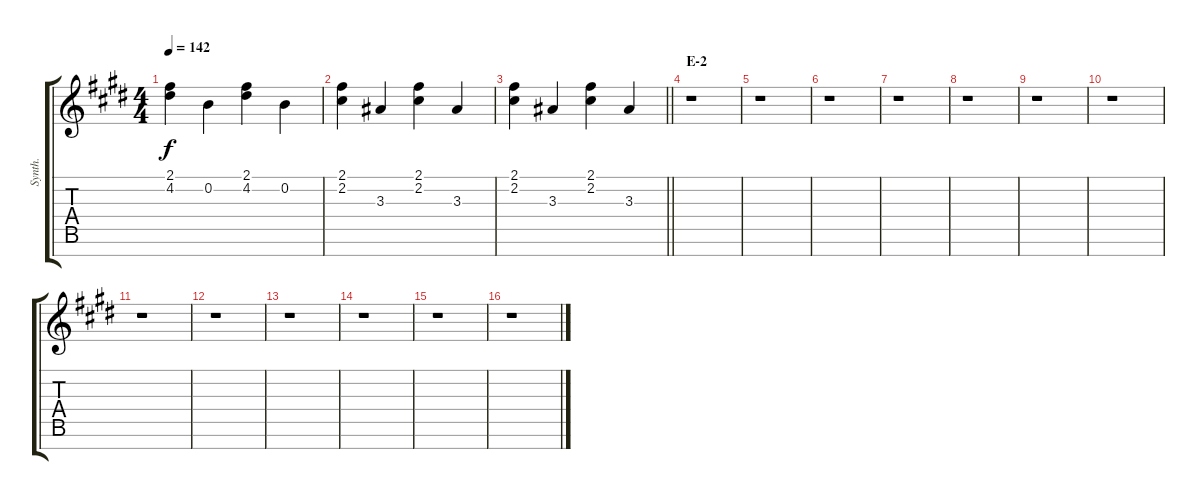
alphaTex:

\track ("Synth." "Synth.") {instrument flute}
\staff {score tabs}
\tuning (E5 B4 G4 D4 A3 E3 B2) {hide}
\ts (4 4)
\tempo 142
\clef g2
\ks e
(2.1 4.2).4{dy f} 0.2.4 (2.1 4.2).4 0.2.4 |
(2.1 2.2).4 3.3.4 (2.1 2.2).4 3.3.4 |
\barLineRight lightlight
(2.1 2.2).4 3.3.4 (2.1 2.2).4 3.3.4 |
\section ("" "E-2")
r.1 |
r.1 |
r.1 |
r.1 |
r.1 |
r.1 |
r.1 |
r.1 |
r.1 |
r.1 |
r.1 |
r.1 |
r.1
